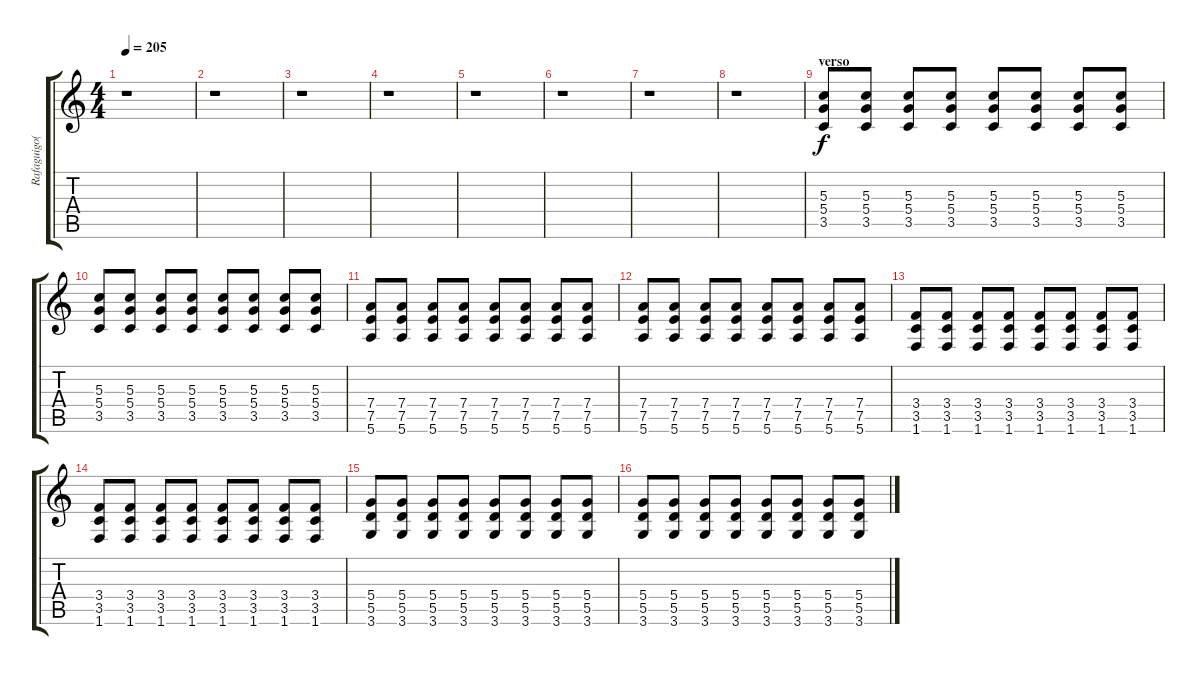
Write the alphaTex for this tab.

\track ("Rafaguigo(guitarra)" "Rafaguigo(") {instrument distortionguitar}
\staff {score tabs}
\tuning (E4 B3 G3 D3 A2 E2) {hide}
\ts (4 4)
\tempo 205
\clef g2
\ks c
r.1{dy f instrument distortionguitar} |
r.1 |
r.1 |
r.1 |
r.1 |
r.1 |
r.1 |
r.1 |
\section ("" "verso")
(5.3 5.4 3.5).8 (5.3 5.4 3.5).8 (5.3 5.4 3.5).8 (5.3 5.4 3.5).8 (5.3 5.4 3.5).8 (5.3 5.4 3.5).8 (5.3 5.4 3.5).8 (5.3 5.4 3.5).8 |
(5.3 5.4 3.5).8 (5.3 5.4 3.5).8 (5.3 5.4 3.5).8 (5.3 5.4 3.5).8 (5.3 5.4 3.5).8 (5.3 5.4 3.5).8 (5.3 5.4 3.5).8 (5.3 5.4 3.5).8 |
(7.4 7.5 5.6).8 (7.4 7.5 5.6).8 (7.4 7.5 5.6).8 (7.4 7.5 5.6).8 (7.4 7.5 5.6).8 (7.4 7.5 5.6).8 (7.4 7.5 5.6).8 (7.4 7.5 5.6).8 |
(7.4 7.5 5.6).8 (7.4 7.5 5.6).8 (7.4 7.5 5.6).8 (7.4 7.5 5.6).8 (7.4 7.5 5.6).8 (7.4 7.5 5.6).8 (7.4 7.5 5.6).8 (7.4 7.5 5.6).8 |
(3.4 3.5 1.6).8 (3.4 3.5 1.6).8 (3.4 3.5 1.6).8 (3.4 3.5 1.6).8 (3.4 3.5 1.6).8 (3.4 3.5 1.6).8 (3.4 3.5 1.6).8 (3.4 3.5 1.6).8 |
(3.4 3.5 1.6).8 (3.4 3.5 1.6).8 (3.4 3.5 1.6).8 (3.4 3.5 1.6).8 (3.4 3.5 1.6).8 (3.4 3.5 1.6).8 (3.4 3.5 1.6).8 (3.4 3.5 1.6).8 |
(5.4 5.5 3.6).8 (5.4 5.5 3.6).8 (5.4 5.5 3.6).8 (5.4 5.5 3.6).8 (5.4 5.5 3.6).8 (5.4 5.5 3.6).8 (5.4 5.5 3.6).8 (5.4 5.5 3.6).8 |
(5.4 5.5 3.6).8 (5.4 5.5 3.6).8 (5.4 5.5 3.6).8 (5.4 5.5 3.6).8 (5.4 5.5 3.6).8 (5.4 5.5 3.6).8 (5.4 5.5 3.6).8 (5.4 5.5 3.6).8
